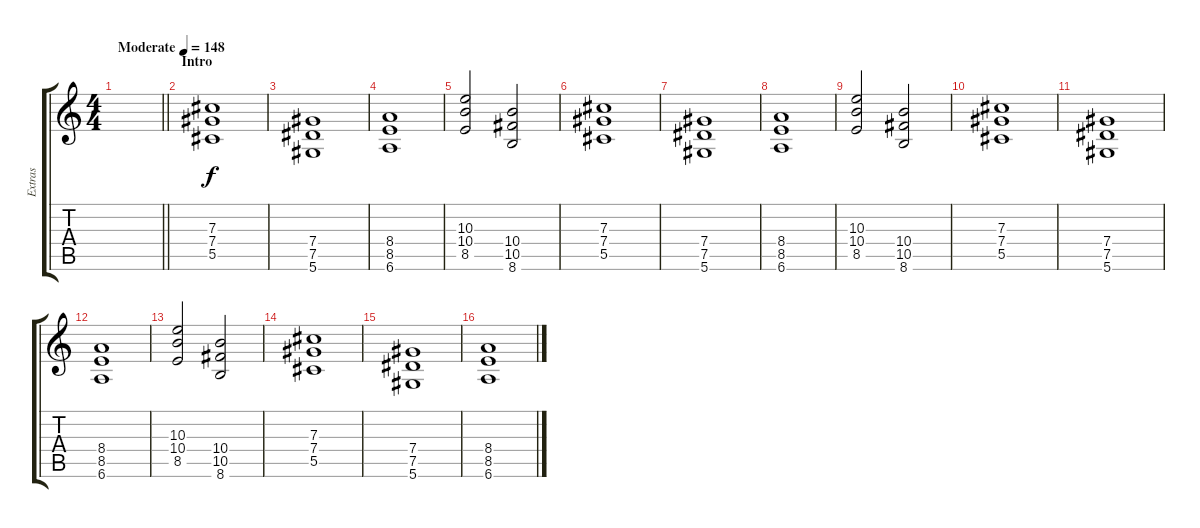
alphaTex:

\track ("Extras" "Extras") {instrument distortionguitar}
\staff {score tabs}
\tuning (Eb4 Bb3 Gb3 Db3 Ab2 Eb2) {hide}
\ts (4 4)
\tempo (148 "Moderate")
\clef g2
\barLineRight lightlight
\ks c
|
\section ("" "Intro")
(7.3 7.4 5.5).1 |
(7.4 7.5 5.6).1 |
(8.4 8.5 6.6).1 |
(10.3 10.4 8.5).2 (10.4 10.5 8.6).2 |
(7.3 7.4 5.5).1 |
(7.4 7.5 5.6).1 |
(8.4 8.5 6.6).1 |
(10.3 10.4 8.5).2 (10.4 10.5 8.6).2 |
(7.3 7.4 5.5).1 |
(7.4 7.5 5.6).1 |
(8.4 8.5 6.6).1 |
(10.3 10.4 8.5).2 (10.4 10.5 8.6).2 |
(7.3 7.4 5.5).1 |
(7.4 7.5 5.6).1 |
(8.4 8.5 6.6).1
